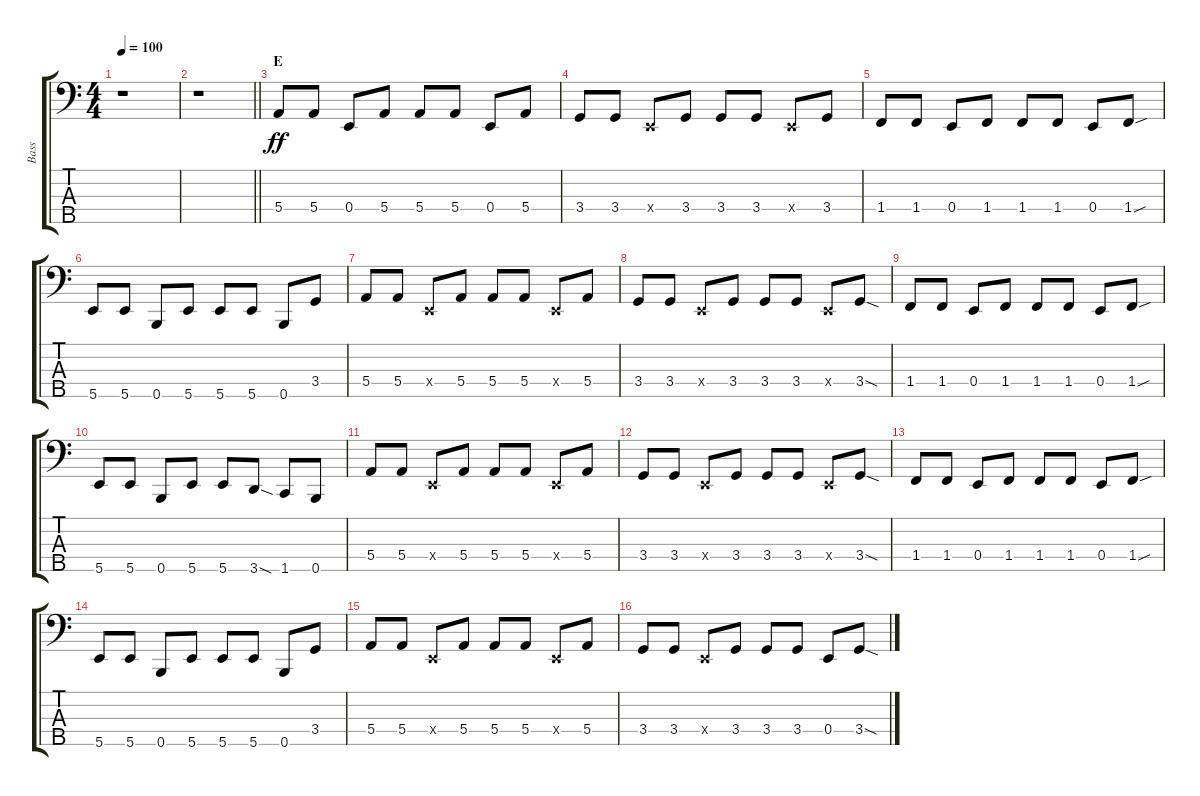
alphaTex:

\track ("Bass" "Bass") {instrument electricbasspick}
\staff {score tabs}
\tuning (G2 D2 A1 E1 B0) {hide}
\ts (4 4)
\tempo 100
\clef f4
\ks c
r.1{dy ff} |
\barLineRight lightlight
r.1 |
\section ("" "E")
5.4.8 5.4.8 0.4.8 5.4.8 5.4.8 5.4.8 0.4.8 5.4.8 |
3.4.8 3.4.8 0.4{x}.8 3.4.8 3.4.8 3.4.8 0.4{x}.8 3.4.8 |
1.4.8 1.4.8 0.4.8 1.4.8 1.4.8 1.4.8 0.4.8 1.4{sou}.8 |
5.5.8 5.5.8 0.5.8 5.5.8 5.5.8 5.5.8 0.5.8 3.4.8 |
5.4.8 5.4.8 0.4{x}.8 5.4.8 5.4.8 5.4.8 0.4{x}.8 5.4.8 |
3.4.8 3.4.8 0.4{x}.8 3.4.8 3.4.8 3.4.8 0.4{x}.8 3.4{sod}.8 |
1.4.8 1.4.8 0.4.8 1.4.8 1.4.8 1.4.8 0.4.8 1.4{sou}.8 |
5.5.8 5.5.8 0.5.8 5.5.8 5.5.8 3.5{sod}.8 1.5.8 0.5.8 |
5.4.8 5.4.8 0.4{x}.8 5.4.8 5.4.8 5.4.8 0.4{x}.8 5.4.8 |
3.4.8 3.4.8 0.4{x}.8 3.4.8 3.4.8 3.4.8 0.4{x}.8 3.4{sod}.8 |
1.4.8 1.4.8 0.4.8 1.4.8 1.4.8 1.4.8 0.4.8 1.4{sou}.8 |
5.5.8 5.5.8 0.5.8 5.5.8 5.5.8 5.5.8 0.5.8 3.4.8 |
5.4.8 5.4.8 0.4{x}.8 5.4.8 5.4.8 5.4.8 0.4{x}.8 5.4.8 |
3.4.8 3.4.8 0.4{x}.8 3.4.8 3.4.8 3.4.8 0.4.8 3.4{sod}.8
